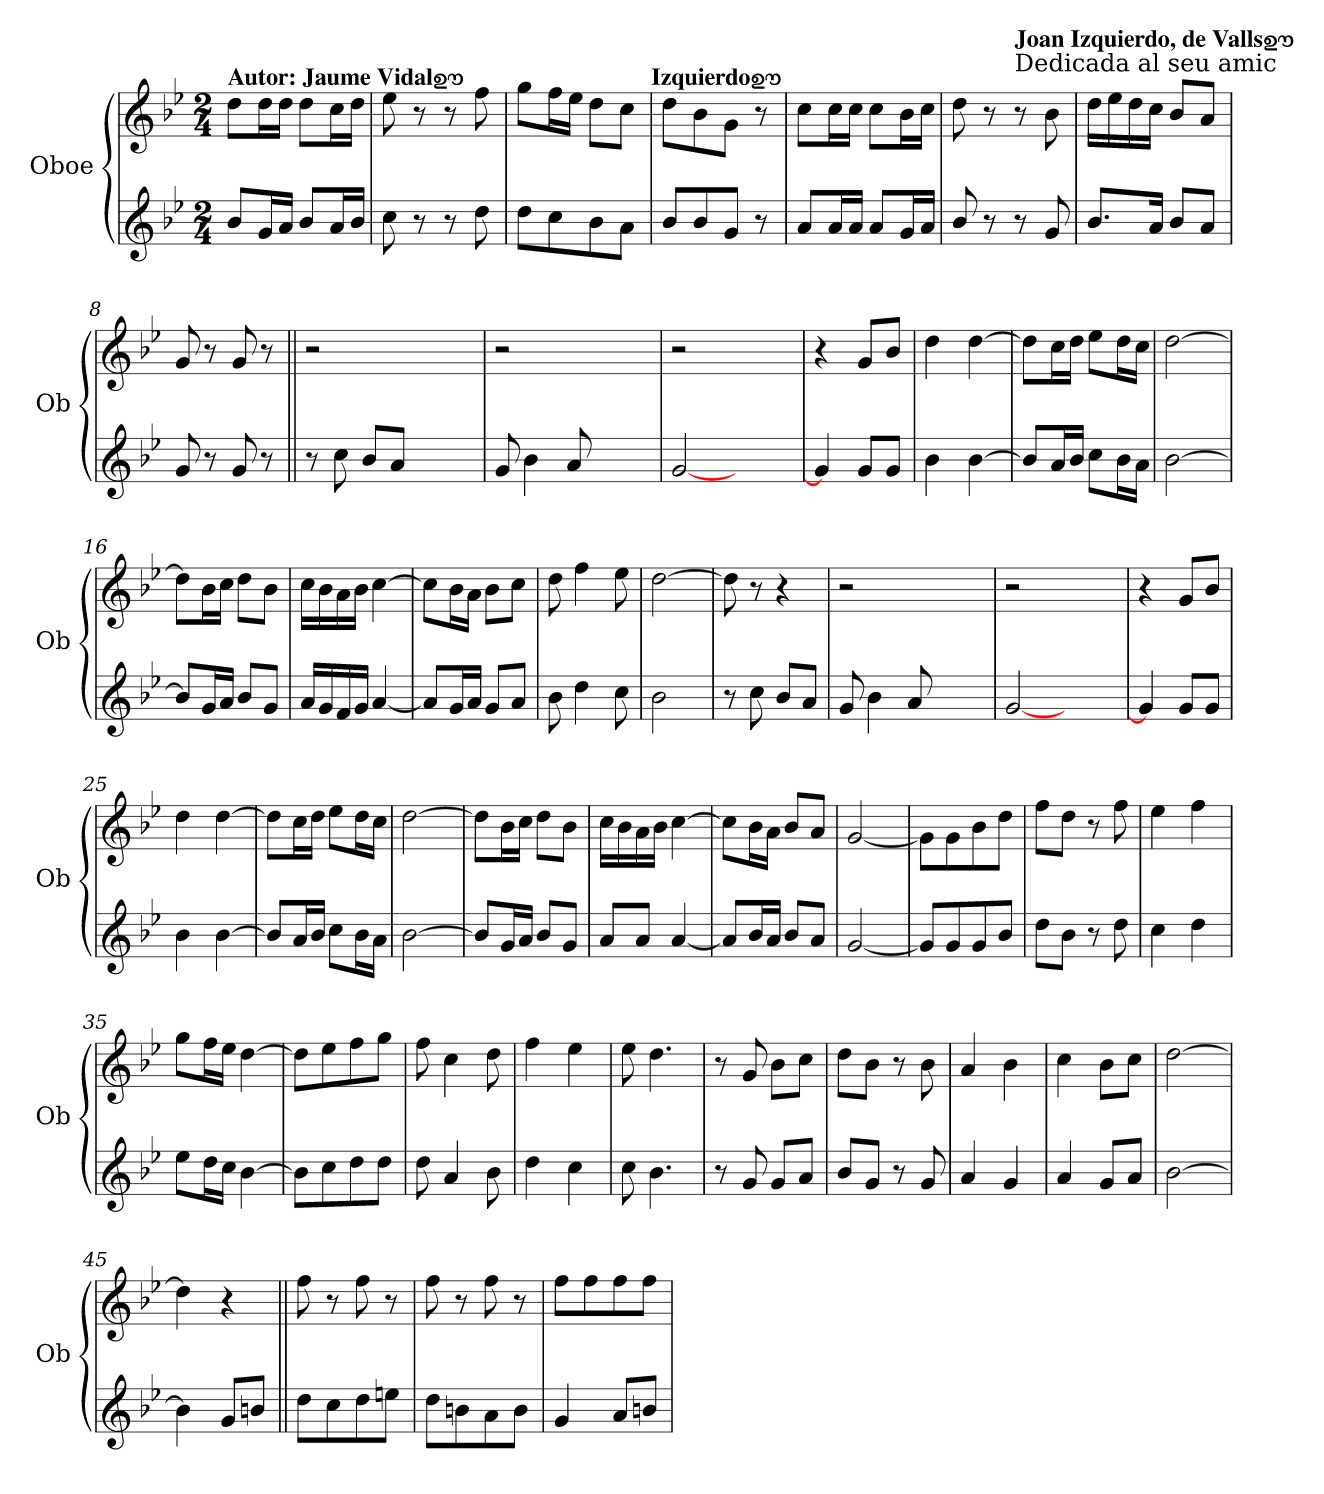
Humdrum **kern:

**kern	**kern
*part2	*part1
*staff2	*staff1
*I"Oboe	*I"Oboe
*I'Ob	*I'Ob
*clefG2	*clefG2
*k[b-e-]	*k[b-e-]
*M2/4	*M2/4
=1	=1
!	!LO:TX:a:t=Autor&colon; Jaume Vidalഊ
8b-/L	8dd\L
16g/L	16dd\L
16a/JJ	16dd\JJ
8b-/L	8dd\L
16a/L	16cc\L
16b-/JJ	16dd\JJ
=2	=2
8cc\	8ee-\
8r	8r
8r	8r
8dd\	8ff\
=3	=3
8dd\L	8gg\L
8cc\	16ff\L
.	16ee-\JJ
8b-\	8dd\L
8a\J	8cc\J
!	!LO:TX:a:t=Izquierdoഊ
=4	=4
8b-/L	8dd\L
8b-/	8b-\
8g/J	8g\J
8r	8r
=5	=5
8a/L	8cc\L
16a/L	16cc\L
16a/JJ	16cc\JJ
8a/L	8cc\L
16g/L	16b-\L
16a/JJ	16cc\JJ
=6	=6
8b-/	8dd\
8r	8r
!	!LO:TX:a:t=Dedicada al seu amic
!	!LO:TX:a:t=Joan Izquierdo, de Vallsഊ
8r	8r
8g/	8b-\
=7	=7
8.b-/L	16dd\LL
.	16ee-\
.	16dd\
16a/Jk	16cc\JJ
8b-/L	8b-/L
8a/J	8a/J
=8	=8
8g/	8g/
8r	8r
8g/	8g/
8r	8r
!!LO:LB:g=z
=9||	=9||
8r	2r
8cc\	.
8b-/L	.
8a/J	.
2ryy	2ryy
=10	=10
8g/	2r
4b-\	.
8a/	.
2ryy	2ryy
=11	=11
[2g/	2r
2ryy	2ryy
=12	=12
4g/]	4r
8g/L	8g/L
8g/J	8b-/J
=13	=13
4b-\	4dd\
[4b-\	[4dd\
=14	=14
8b-/L]	8dd\L]
16a/L	16cc\L
16b-/JJ	16dd\JJ
8cc\L	8ee-\L
16b-\L	16dd\L
16a\JJ	16cc\JJ
=15	=15
[2b-\	[2dd\
=16	=16
8b-/L]	8dd\L]
16g/L	16b-\L
16a/JJ	16cc\JJ
8b-/L	8dd\L
8g/J	8b-\J
=17	=17
16a/LL	16cc\LL
16g/	16b-\
16f/	16a\
16g/JJ	16b-\JJ
[4a/	[4cc\
=18	=18
8a/L]	8cc\L]
16g/L	16b-\L
16a/JJ	16a\JJ
8g/L	8b-\L
8a/J	8cc\J
=19	=19
8b-\	8dd\
4dd\	4ff\
8cc\	8ee-\
!!LO:LB:g=z
=20	=20
2b-\	[2dd\
=21	=21
8r	8dd\]
8cc\	8r
8b-/L	4r
8a/J	.
=22	=22
8g/	2r
4b-\	.
8a/	.
2ryy	2ryy
=23	=23
[2g/	2r
2ryy	2ryy
=24	=24
4g/]	4r
8g/L	8g/L
8g/J	8b-/J
=25	=25
4b-\	4dd\
[4b-\	[4dd\
=26	=26
8b-/L]	8dd\L]
16a/L	16cc\L
16b-/JJ	16dd\JJ
8cc\L	8ee-\L
16b-\L	16dd\L
16a\JJ	16cc\JJ
=27	=27
[2b-\	[2dd\
=28	=28
8b-/L]	8dd\L]
16g/L	16b-\L
16a/JJ	16cc\JJ
8b-/L	8dd\L
8g/J	8b-\J
=29	=29
8a/L	16cc\LL
.	16b-\
8a/J	16a\
.	16b-\JJ
[4a/	[4cc\
=30	=30
8a/L]	8cc\L]
16b-/L	16b-\L
16a/JJ	16a\JJ
8b-/L	8b-/L
8a/J	8a/J
=31	=31
[2g/	[2g/
!!LO:LB:g=z
=32	=32
8g/L]	8g\L]
8g/	8g\
8g/	8b-\
8b-/J	8dd\J
=33	=33
8dd\L	8ff\L
8b-\J	8dd\J
8r	8r
8dd\	8ff\
=34	=34
4cc\	4ee-\
4dd\	4ff\
=35	=35
8ee-\L	8gg\L
16dd\L	16ff\L
16cc\JJ	16ee-\JJ
[4b-\	[4dd\
=36	=36
8b-\L]	8dd\L]
8cc\	8ee-\
8dd\	8ff\
8dd\J	8gg\J
=37	=37
8dd\	8ff\
4a/	4cc\
8b-\	8dd\
=38	=38
4dd\	4ff\
4cc\	4ee-\
=39	=39
8cc\	8ee-\
4.b-\	4.dd\
=40	=40
8r	8r
8g/	8g/
8g/L	8b-\L
8a/J	8cc\J
=41	=41
8b-/L	8dd\L
8g/J	8b-\J
8r	8r
8g/	8b-\
=42	=42
4a/	4a/
4g/	4b-\
=43	=43
4a/	4cc\
8g/L	8b-\L
8a/J	8cc\J
!!LO:LB:g=z
=44	=44
[2b-\	[2dd\
=45	=45
4b-\]	4dd\]
8g/L	4r
8bn/J	.
=46||	=46||
8dd\L	8ff\
8cc\	8r
8dd\	8ff\
8een\J	8r
=47	=47
8dd\L	8ff\
8bn\	8r
8a\	8ff\
8b\J	8r
=48	=48
4g/	8ff\L
.	8ff\
8a/L	8ff\
8bn/J	8ff\J
=	=
*-	*-
